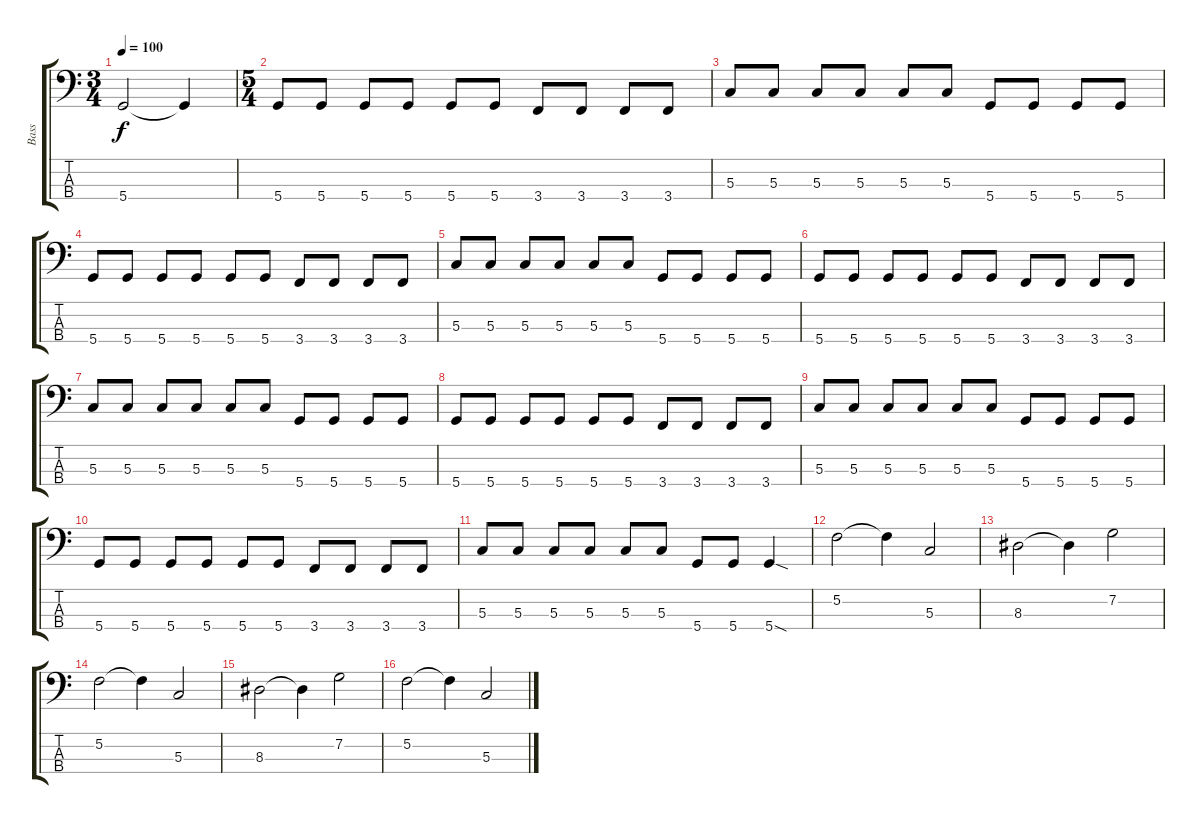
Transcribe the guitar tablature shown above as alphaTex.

\track ("Bass" "Bass") {instrument electricbassfinger}
\staff {score tabs}
\tuning (F2 C2 G1 D1) {hide}
\ts (3 4)
\tempo 100
\clef f4
\ks c
5.4.2{dy f} 5.4{t}.4 |
\ts (5 4)
5.4.8 5.4.8 5.4.8 5.4.8 5.4.8 5.4.8 3.4.8 3.4.8 3.4.8 3.4.8 |
5.3.8 5.3.8 5.3.8 5.3.8 5.3.8 5.3.8 5.4.8 5.4.8 5.4.8 5.4.8 |
5.4.8 5.4.8 5.4.8 5.4.8 5.4.8 5.4.8 3.4.8 3.4.8 3.4.8 3.4.8 |
5.3.8 5.3.8 5.3.8 5.3.8 5.3.8 5.3.8 5.4.8 5.4.8 5.4.8 5.4.8 |
5.4.8 5.4.8 5.4.8 5.4.8 5.4.8 5.4.8 3.4.8 3.4.8 3.4.8 3.4.8 |
5.3.8 5.3.8 5.3.8 5.3.8 5.3.8 5.3.8 5.4.8 5.4.8 5.4.8 5.4.8 |
5.4.8 5.4.8 5.4.8 5.4.8 5.4.8 5.4.8 3.4.8 3.4.8 3.4.8 3.4.8 |
5.3.8 5.3.8 5.3.8 5.3.8 5.3.8 5.3.8 5.4.8 5.4.8 5.4.8 5.4.8 |
5.4.8 5.4.8 5.4.8 5.4.8 5.4.8 5.4.8 3.4.8 3.4.8 3.4.8 3.4.8 |
5.3.8 5.3.8 5.3.8 5.3.8 5.3.8 5.3.8 5.4.8 5.4.8 5.4{sod}.4 |
5.2.2 5.2{t}.4 5.3.2 |
8.3.2 8.3{t}.4 7.2.2 |
5.2.2 5.2{t}.4 5.3.2 |
8.3.2 8.3{t}.4 7.2.2 |
5.2.2 5.2{t}.4 5.3.2
